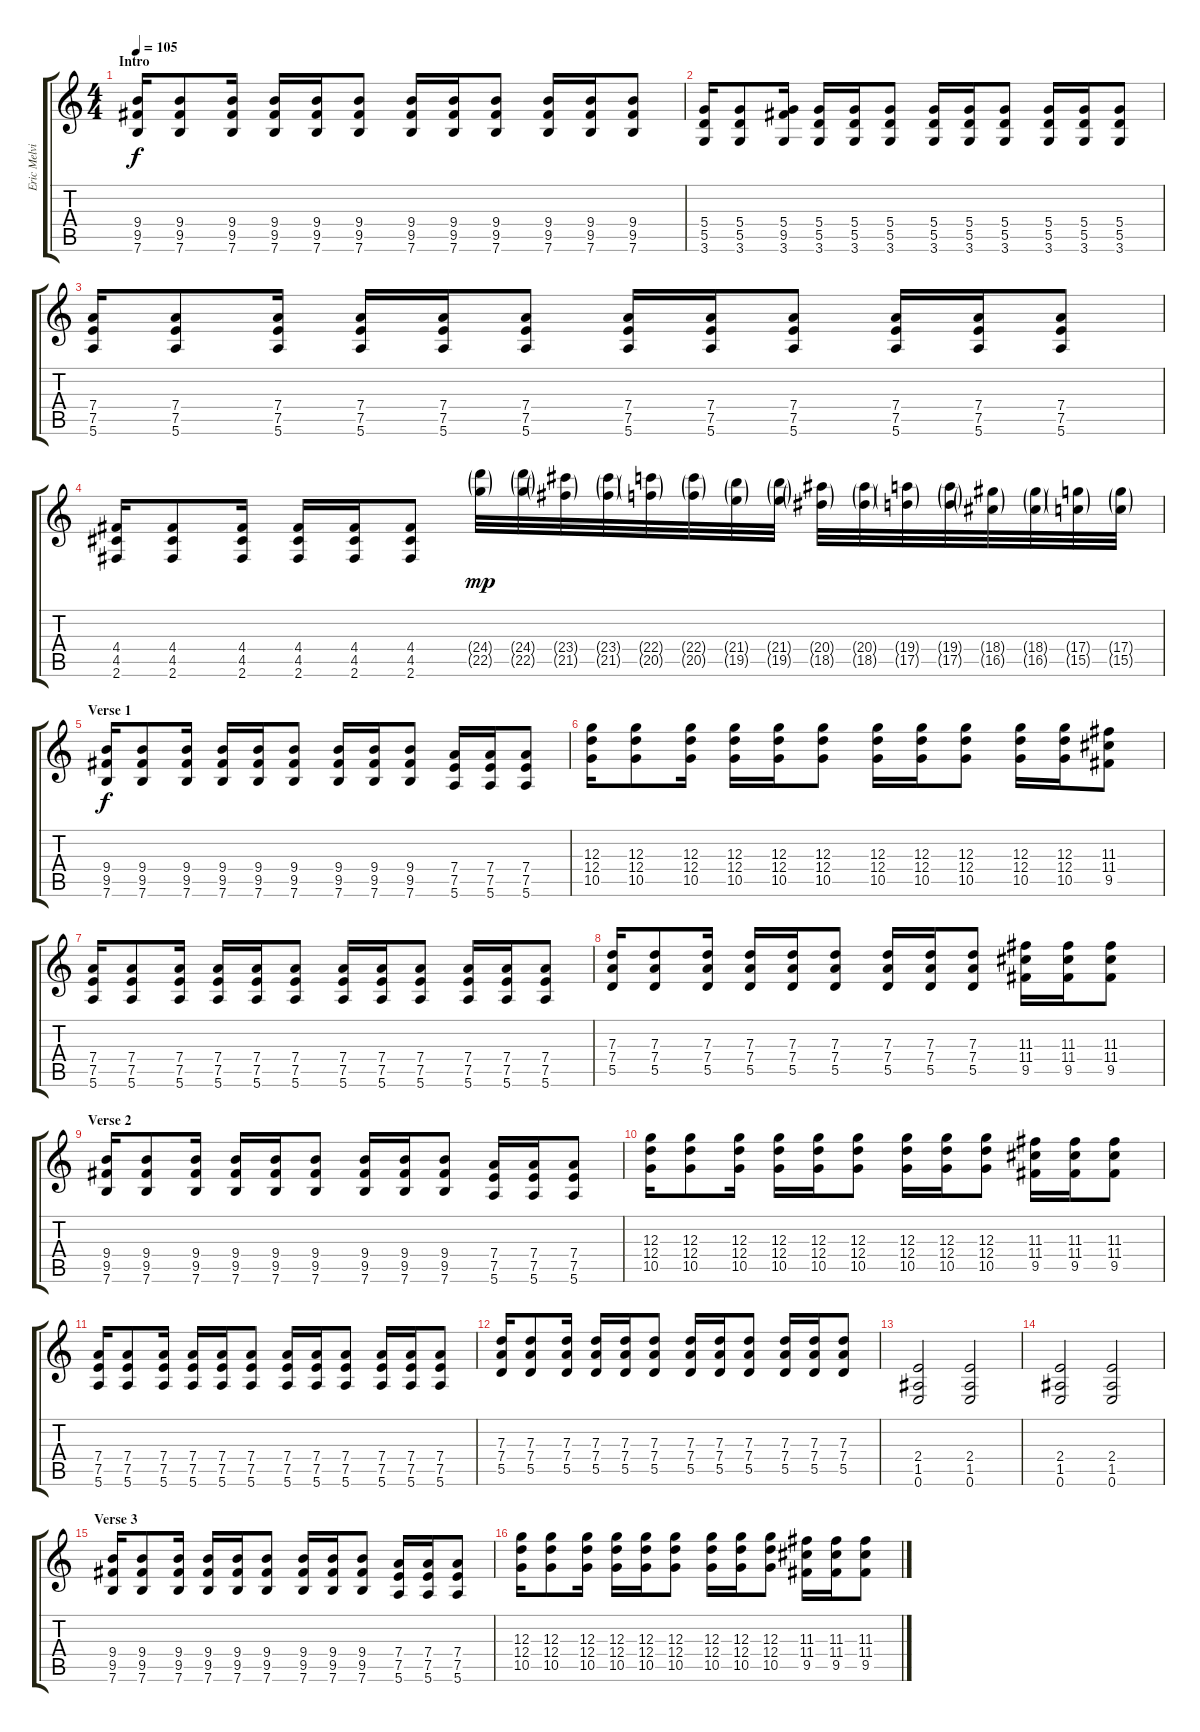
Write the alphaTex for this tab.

\track ("Eric Melvin" "Eric Melvi") {instrument overdrivenguitar}
\staff {score tabs}
\tuning (E4 B3 G3 D3 A2 E2) {hide}
\ts (4 4)
\section ("" "Intro")
\tempo 105
\clef g2
\ks c
(9.4 9.5 7.6).16{dy f instrument overdrivenguitar} (9.4 9.5 7.6).8 (9.4 9.5 7.6).16 (9.4 9.5 7.6).16 (9.4 9.5 7.6).16 (9.4 9.5 7.6).8 (9.4 9.5 7.6).16 (9.4 9.5 7.6).16 (9.4 9.5 7.6).8 (9.4 9.5 7.6).16 (9.4 9.5 7.6).16 (9.4 9.5 7.6).8 |
(5.4 5.5 3.6).16 (5.4 5.5 3.6).8 (5.4 9.5 3.6).16 (5.4 5.5 3.6).16 (5.4 5.5 3.6).16 (5.4 5.5 3.6).8 (5.4 5.5 3.6).16 (5.4 5.5 3.6).16 (5.4 5.5 3.6).8 (5.4 5.5 3.6).16 (5.4 5.5 3.6).16 (5.4 5.5 3.6).8 |
(7.4 7.5 5.6).16 (7.4 7.5 5.6).8 (7.4 7.5 5.6).16 (7.4 7.5 5.6).16 (7.4 7.5 5.6).16 (7.4 7.5 5.6).8 (7.4 7.5 5.6).16 (7.4 7.5 5.6).16 (7.4 7.5 5.6).8 (7.4 7.5 5.6).16 (7.4 7.5 5.6).16 (7.4 7.5 5.6).8 |
(4.4 4.5 2.6).16 (4.4 4.5 2.6).8 (4.4 4.5 2.6).16 (4.4 4.5 2.6).16 (4.4 4.5 2.6).16 (4.4 4.5 2.6).8 (24.4{g} 22.5{g}).32{dy mp} (24.4{g} 22.5{g}).32 (23.4{g} 21.5{g}).32 (23.4{g} 21.5{g}).32 (22.4{g} 20.5{g}).32 (22.4{g} 20.5{g}).32 (21.4{g} 19.5{g}).32 (21.4{g} 19.5{g}).32 (20.4{g} 18.5{g}).32 (20.4{g} 18.5{g}).32 (19.4{g} 17.5{g}).32 (19.4{g} 17.5{g}).32 (18.4{g} 16.5{g}).32 (18.4{g} 16.5{g}).32 (17.4{g} 15.5{g}).32 (17.4{g} 15.5{g}).32 |
\section ("" "Verse 1")
(9.4 9.5 7.6).16{dy f} (9.4 9.5 7.6).8 (9.4 9.5 7.6).16 (9.4 9.5 7.6).16 (9.4 9.5 7.6).16 (9.4 9.5 7.6).8 (9.4 9.5 7.6).16 (9.4 9.5 7.6).16 (9.4 9.5 7.6).8 (7.4 7.5 5.6).16 (7.4 7.5 5.6).16 (7.4 7.5 5.6).8 |
(12.3 12.4 10.5).16 (12.3 12.4 10.5).8 (12.3 12.4 10.5).16 (12.3 12.4 10.5).16 (12.3 12.4 10.5).16 (12.3 12.4 10.5).8 (12.3 12.4 10.5).16 (12.3 12.4 10.5).16 (12.3 12.4 10.5).8 (12.3 12.4 10.5).16 (12.3 12.4 10.5).16 (11.3 11.4 9.5).8 |
(7.4 7.5 5.6).16 (7.4 7.5 5.6).8 (7.4 7.5 5.6).16 (7.4 7.5 5.6).16 (7.4 7.5 5.6).16 (7.4 7.5 5.6).8 (7.4 7.5 5.6).16 (7.4 7.5 5.6).16 (7.4 7.5 5.6).8 (7.4 7.5 5.6).16 (7.4 7.5 5.6).16 (7.4 7.5 5.6).8 |
(7.3 7.4 5.5).16 (7.3 7.4 5.5).8 (7.3 7.4 5.5).16 (7.3 7.4 5.5).16 (7.3 7.4 5.5).16 (7.3 7.4 5.5).8 (7.3 7.4 5.5).16 (7.3 7.4 5.5).16 (7.3 7.4 5.5).8 (11.3 11.4 9.5).16 (11.3 11.4 9.5).16 (11.3 11.4 9.5).8 |
\section ("" "Verse 2")
(9.4 9.5 7.6).16 (9.4 9.5 7.6).8 (9.4 9.5 7.6).16 (9.4 9.5 7.6).16 (9.4 9.5 7.6).16 (9.4 9.5 7.6).8 (9.4 9.5 7.6).16 (9.4 9.5 7.6).16 (9.4 9.5 7.6).8 (7.4 7.5 5.6).16 (7.4 7.5 5.6).16 (7.4 7.5 5.6).8 |
(12.3 12.4 10.5).16 (12.3 12.4 10.5).8 (12.3 12.4 10.5).16 (12.3 12.4 10.5).16 (12.3 12.4 10.5).16 (12.3 12.4 10.5).8 (12.3 12.4 10.5).16 (12.3 12.4 10.5).16 (12.3 12.4 10.5).8 (11.3 11.4 9.5).16 (11.3 11.4 9.5).16 (11.3 11.4 9.5).8 |
(7.4 7.5 5.6).16 (7.4 7.5 5.6).8 (7.4 7.5 5.6).16 (7.4 7.5 5.6).16 (7.4 7.5 5.6).16 (7.4 7.5 5.6).8 (7.4 7.5 5.6).16 (7.4 7.5 5.6).16 (7.4 7.5 5.6).8 (7.4 7.5 5.6).16 (7.4 7.5 5.6).16 (7.4 7.5 5.6).8 |
(7.3 7.4 5.5).16 (7.3 7.4 5.5).8 (7.3 7.4 5.5).16 (7.3 7.4 5.5).16 (7.3 7.4 5.5).16 (7.3 7.4 5.5).8 (7.3 7.4 5.5).16 (7.3 7.4 5.5).16 (7.3 7.4 5.5).8 (7.3 7.4 5.5).16 (7.3 7.4 5.5).16 (7.3 7.4 5.5).8 |
(2.4 1.5 0.6).2 (2.4 1.5 0.6).2 |
(2.4 1.5 0.6).2 (2.4 1.5 0.6).2 |
\section ("" "Verse 3")
(9.4 9.5 7.6).16 (9.4 9.5 7.6).8 (9.4 9.5 7.6).16 (9.4 9.5 7.6).16 (9.4 9.5 7.6).16 (9.4 9.5 7.6).8 (9.4 9.5 7.6).16 (9.4 9.5 7.6).16 (9.4 9.5 7.6).8 (7.4 7.5 5.6).16 (7.4 7.5 5.6).16 (7.4 7.5 5.6).8 |
(12.3 12.4 10.5).16 (12.3 12.4 10.5).8 (12.3 12.4 10.5).16 (12.3 12.4 10.5).16 (12.3 12.4 10.5).16 (12.3 12.4 10.5).8 (12.3 12.4 10.5).16 (12.3 12.4 10.5).16 (12.3 12.4 10.5).8 (11.3 11.4 9.5).16 (11.3 11.4 9.5).16 (11.3 11.4 9.5).8
